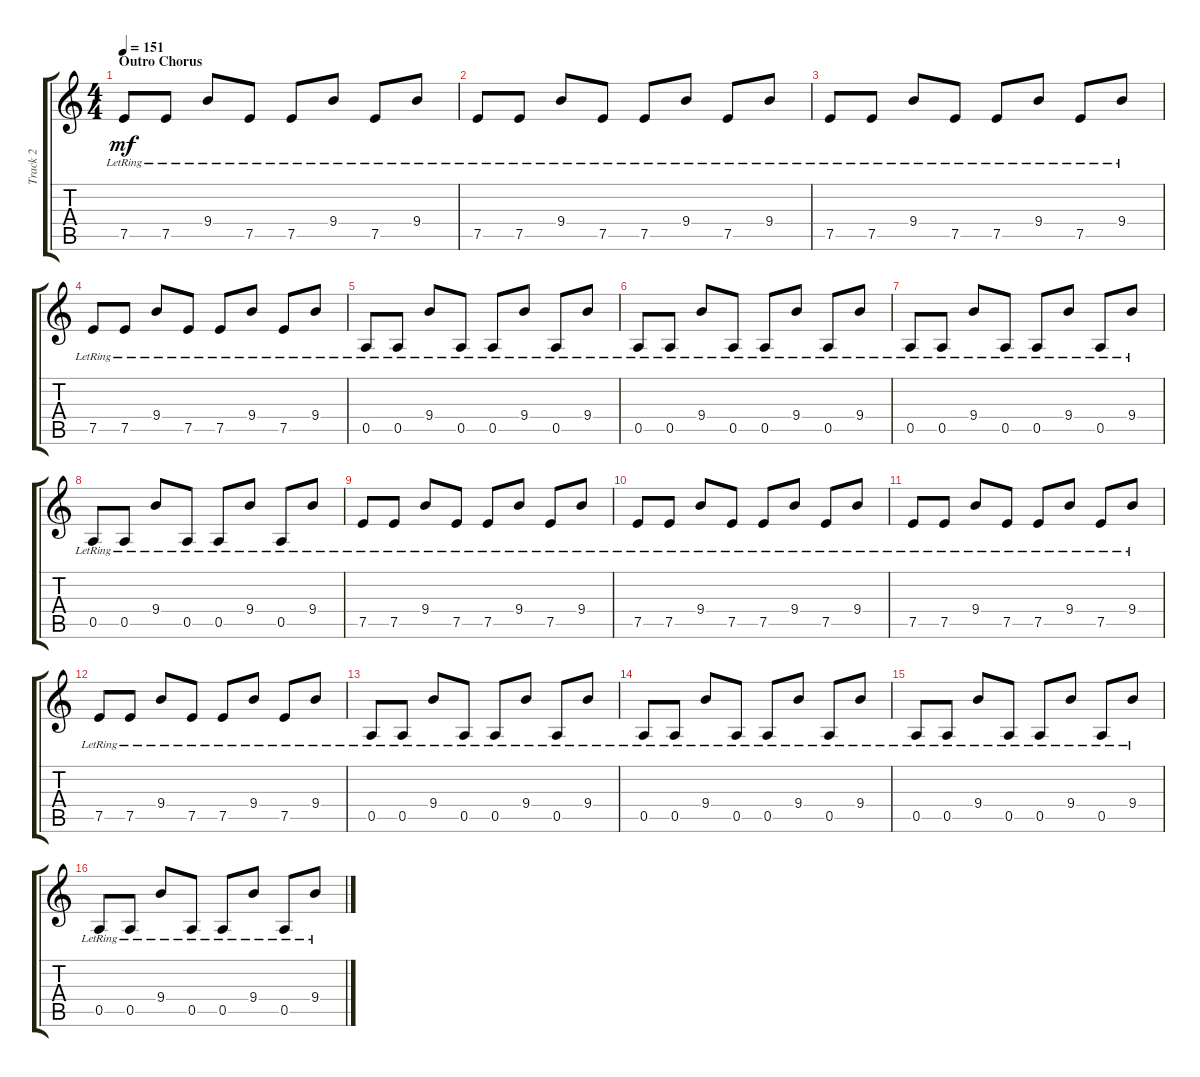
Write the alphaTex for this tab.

\track ("Track 2" "Track 2") {instrument electricguitarjazz}
\staff {score tabs}
\tuning (E4 B3 G3 D3 A2 E2) {hide}
\ts (4 4)
\section ("" "Outro Chorus")
\tempo 151
\clef g2
\ks c
7.5{lr}.8{dy mf} 7.5{lr}.8 9.4{lr}.8 7.5{lr}.8 7.5{lr}.8 9.4{lr}.8 7.5{lr}.8 9.4{lr}.8 |
7.5{lr}.8 7.5{lr}.8 9.4{lr}.8 7.5{lr}.8 7.5{lr}.8 9.4{lr}.8 7.5{lr}.8 9.4{lr}.8 |
7.5{lr}.8 7.5{lr}.8 9.4{lr}.8 7.5{lr}.8 7.5{lr}.8 9.4{lr}.8 7.5{lr}.8 9.4{lr}.8 |
7.5{lr}.8 7.5{lr}.8 9.4{lr}.8 7.5{lr}.8 7.5{lr}.8 9.4{lr}.8 7.5{lr}.8 9.4{lr}.8 |
0.5{lr}.8 0.5{lr}.8 9.4{lr}.8 0.5{lr}.8 0.5{lr}.8 9.4{lr}.8 0.5{lr}.8 9.4{lr}.8 |
0.5{lr}.8 0.5{lr}.8 9.4{lr}.8 0.5{lr}.8 0.5{lr}.8 9.4{lr}.8 0.5{lr}.8 9.4{lr}.8 |
0.5{lr}.8 0.5{lr}.8 9.4{lr}.8 0.5{lr}.8 0.5{lr}.8 9.4{lr}.8 0.5{lr}.8 9.4{lr}.8 |
0.5{lr}.8 0.5{lr}.8 9.4{lr}.8 0.5{lr}.8 0.5{lr}.8 9.4{lr}.8 0.5{lr}.8 9.4{lr}.8 |
7.5{lr}.8 7.5{lr}.8 9.4{lr}.8 7.5{lr}.8 7.5{lr}.8 9.4{lr}.8 7.5{lr}.8 9.4{lr}.8 |
7.5{lr}.8 7.5{lr}.8 9.4{lr}.8 7.5{lr}.8 7.5{lr}.8 9.4{lr}.8 7.5{lr}.8 9.4{lr}.8 |
7.5{lr}.8 7.5{lr}.8 9.4{lr}.8 7.5{lr}.8 7.5{lr}.8 9.4{lr}.8 7.5{lr}.8 9.4{lr}.8 |
7.5{lr}.8 7.5{lr}.8 9.4{lr}.8 7.5{lr}.8 7.5{lr}.8 9.4{lr}.8 7.5{lr}.8 9.4{lr}.8 |
0.5{lr}.8 0.5{lr}.8 9.4{lr}.8 0.5{lr}.8 0.5{lr}.8 9.4{lr}.8 0.5{lr}.8 9.4{lr}.8 |
0.5{lr}.8 0.5{lr}.8 9.4{lr}.8 0.5{lr}.8 0.5{lr}.8 9.4{lr}.8 0.5{lr}.8 9.4{lr}.8 |
0.5{lr}.8 0.5{lr}.8 9.4{lr}.8 0.5{lr}.8 0.5{lr}.8 9.4{lr}.8 0.5{lr}.8 9.4{lr}.8 |
0.5{lr}.8 0.5{lr}.8 9.4{lr}.8 0.5{lr}.8 0.5{lr}.8 9.4{lr}.8 0.5{lr}.8 9.4{lr}.8
